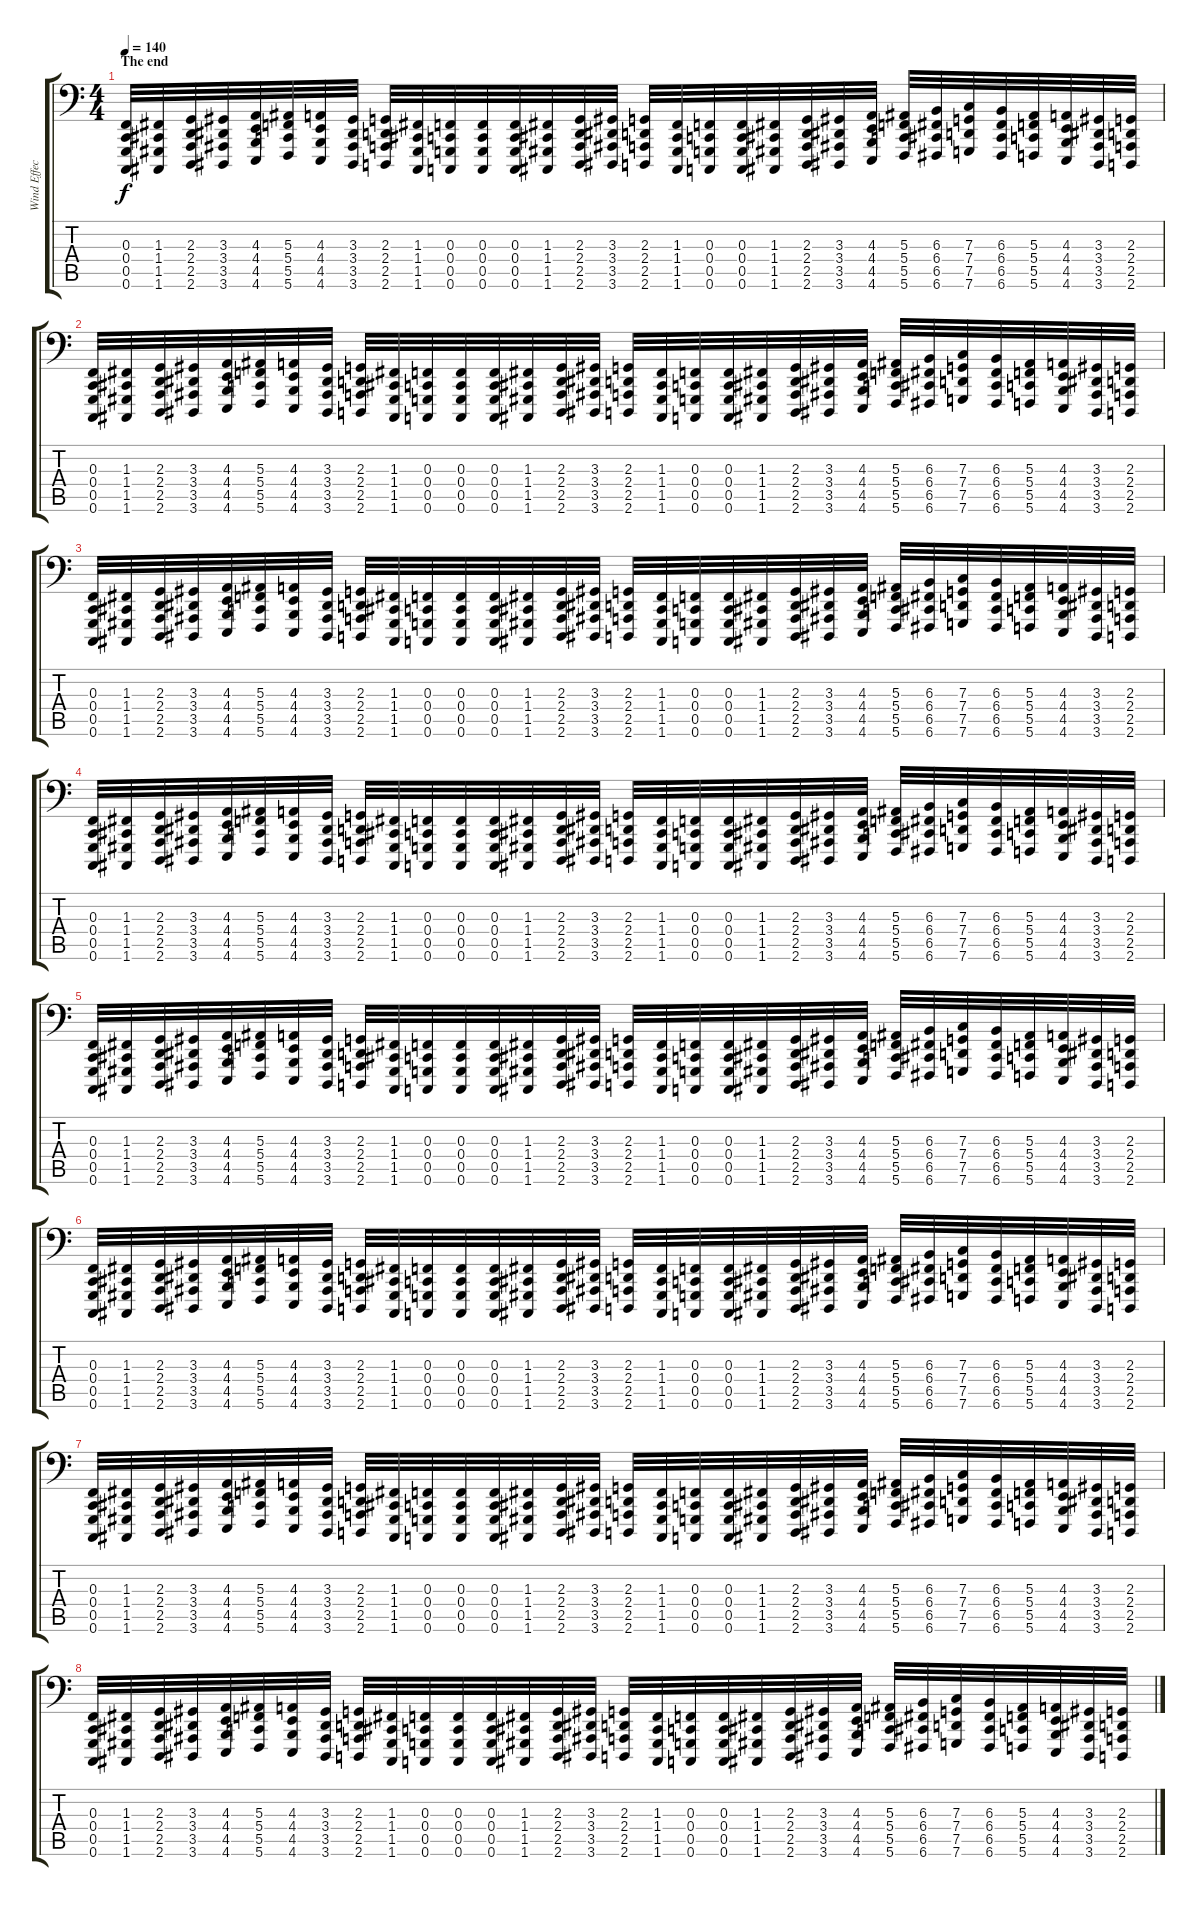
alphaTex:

\track ("Wind Effect" "Wind Effec") {instrument breathnoise}
\staff {score tabs}
\tuning (D3 A2 F2 C2 G1 C1) {hide}
\ts (4 4)
\section ("" "The end")
\tempo 140
\clef f4
\ks c
(0.3 0.4 0.5 0.6).32{dy f} (1.3 1.4 1.5 1.6).32 (2.3 2.4 2.5 2.6).32 (3.3 3.4 3.5 3.6).32 (4.3 4.4 4.5 4.6).32 (5.3 5.4 5.5 5.6).32 (4.3 4.4 4.5 4.6).32 (3.3 3.4 3.5 3.6).32 (2.3 2.4 2.5 2.6).32 (1.3 1.4 1.5 1.6).32 (0.3 0.4 0.5 0.6).32 (0.3 0.4 0.5 0.6).32 (0.3 0.4 0.5 0.6).32 (1.3 1.4 1.5 1.6).32 (2.3 2.4 2.5 2.6).32 (3.3 3.4 3.5 3.6).32 (2.3 2.4 2.5 2.6).32 (1.3 1.4 1.5 1.6).32 (0.3 0.4 0.5 0.6).32 (0.3 0.4 0.5 0.6).32 (1.3 1.4 1.5 1.6).32 (2.3 2.4 2.5 2.6).32 (3.3 3.4 3.5 3.6).32 (4.3 4.4 4.5 4.6).32 (5.3 5.4 5.5 5.6).32 (6.3 6.4 6.5 6.6).32 (7.3 7.4 7.5 7.6).32 (6.3 6.4 6.5 6.6).32 (5.3 5.4 5.5 5.6).32 (4.3 4.4 4.5 4.6).32 (3.3 3.4 3.5 3.6).32 (2.3 2.4 2.5 2.6).32 |
(0.3 0.4 0.5 0.6).32 (1.3 1.4 1.5 1.6).32 (2.3 2.4 2.5 2.6).32 (3.3 3.4 3.5 3.6).32 (4.3 4.4 4.5 4.6).32 (5.3 5.4 5.5 5.6).32 (4.3 4.4 4.5 4.6).32 (3.3 3.4 3.5 3.6).32 (2.3 2.4 2.5 2.6).32 (1.3 1.4 1.5 1.6).32 (0.3 0.4 0.5 0.6).32 (0.3 0.4 0.5 0.6).32 (0.3 0.4 0.5 0.6).32 (1.3 1.4 1.5 1.6).32 (2.3 2.4 2.5 2.6).32 (3.3 3.4 3.5 3.6).32 (2.3 2.4 2.5 2.6).32 (1.3 1.4 1.5 1.6).32 (0.3 0.4 0.5 0.6).32 (0.3 0.4 0.5 0.6).32 (1.3 1.4 1.5 1.6).32 (2.3 2.4 2.5 2.6).32 (3.3 3.4 3.5 3.6).32 (4.3 4.4 4.5 4.6).32 (5.3 5.4 5.5 5.6).32 (6.3 6.4 6.5 6.6).32 (7.3 7.4 7.5 7.6).32 (6.3 6.4 6.5 6.6).32 (5.3 5.4 5.5 5.6).32 (4.3 4.4 4.5 4.6).32 (3.3 3.4 3.5 3.6).32 (2.3 2.4 2.5 2.6).32 |
(0.3 0.4 0.5 0.6).32 (1.3 1.4 1.5 1.6).32 (2.3 2.4 2.5 2.6).32 (3.3 3.4 3.5 3.6).32 (4.3 4.4 4.5 4.6).32 (5.3 5.4 5.5 5.6).32 (4.3 4.4 4.5 4.6).32 (3.3 3.4 3.5 3.6).32 (2.3 2.4 2.5 2.6).32 (1.3 1.4 1.5 1.6).32 (0.3 0.4 0.5 0.6).32 (0.3 0.4 0.5 0.6).32 (0.3 0.4 0.5 0.6).32 (1.3 1.4 1.5 1.6).32 (2.3 2.4 2.5 2.6).32 (3.3 3.4 3.5 3.6).32 (2.3 2.4 2.5 2.6).32 (1.3 1.4 1.5 1.6).32 (0.3 0.4 0.5 0.6).32 (0.3 0.4 0.5 0.6).32 (1.3 1.4 1.5 1.6).32 (2.3 2.4 2.5 2.6).32 (3.3 3.4 3.5 3.6).32 (4.3 4.4 4.5 4.6).32 (5.3 5.4 5.5 5.6).32 (6.3 6.4 6.5 6.6).32 (7.3 7.4 7.5 7.6).32 (6.3 6.4 6.5 6.6).32 (5.3 5.4 5.5 5.6).32 (4.3 4.4 4.5 4.6).32 (3.3 3.4 3.5 3.6).32 (2.3 2.4 2.5 2.6).32 |
(0.3 0.4 0.5 0.6).32 (1.3 1.4 1.5 1.6).32 (2.3 2.4 2.5 2.6).32 (3.3 3.4 3.5 3.6).32 (4.3 4.4 4.5 4.6).32 (5.3 5.4 5.5 5.6).32 (4.3 4.4 4.5 4.6).32 (3.3 3.4 3.5 3.6).32 (2.3 2.4 2.5 2.6).32 (1.3 1.4 1.5 1.6).32 (0.3 0.4 0.5 0.6).32 (0.3 0.4 0.5 0.6).32 (0.3 0.4 0.5 0.6).32 (1.3 1.4 1.5 1.6).32 (2.3 2.4 2.5 2.6).32 (3.3 3.4 3.5 3.6).32 (2.3 2.4 2.5 2.6).32 (1.3 1.4 1.5 1.6).32 (0.3 0.4 0.5 0.6).32 (0.3 0.4 0.5 0.6).32 (1.3 1.4 1.5 1.6).32 (2.3 2.4 2.5 2.6).32 (3.3 3.4 3.5 3.6).32 (4.3 4.4 4.5 4.6).32 (5.3 5.4 5.5 5.6).32 (6.3 6.4 6.5 6.6).32 (7.3 7.4 7.5 7.6).32 (6.3 6.4 6.5 6.6).32 (5.3 5.4 5.5 5.6).32 (4.3 4.4 4.5 4.6).32 (3.3 3.4 3.5 3.6).32 (2.3 2.4 2.5 2.6).32 |
(0.3 0.4 0.5 0.6).32 (1.3 1.4 1.5 1.6).32 (2.3 2.4 2.5 2.6).32 (3.3 3.4 3.5 3.6).32 (4.3 4.4 4.5 4.6).32 (5.3 5.4 5.5 5.6).32 (4.3 4.4 4.5 4.6).32 (3.3 3.4 3.5 3.6).32 (2.3 2.4 2.5 2.6).32 (1.3 1.4 1.5 1.6).32 (0.3 0.4 0.5 0.6).32 (0.3 0.4 0.5 0.6).32 (0.3 0.4 0.5 0.6).32 (1.3 1.4 1.5 1.6).32 (2.3 2.4 2.5 2.6).32 (3.3 3.4 3.5 3.6).32 (2.3 2.4 2.5 2.6).32 (1.3 1.4 1.5 1.6).32 (0.3 0.4 0.5 0.6).32 (0.3 0.4 0.5 0.6).32 (1.3 1.4 1.5 1.6).32 (2.3 2.4 2.5 2.6).32 (3.3 3.4 3.5 3.6).32 (4.3 4.4 4.5 4.6).32 (5.3 5.4 5.5 5.6).32 (6.3 6.4 6.5 6.6).32 (7.3 7.4 7.5 7.6).32 (6.3 6.4 6.5 6.6).32 (5.3 5.4 5.5 5.6).32 (4.3 4.4 4.5 4.6).32 (3.3 3.4 3.5 3.6).32 (2.3 2.4 2.5 2.6).32 |
(0.3 0.4 0.5 0.6).32 (1.3 1.4 1.5 1.6).32 (2.3 2.4 2.5 2.6).32 (3.3 3.4 3.5 3.6).32 (4.3 4.4 4.5 4.6).32 (5.3 5.4 5.5 5.6).32 (4.3 4.4 4.5 4.6).32 (3.3 3.4 3.5 3.6).32 (2.3 2.4 2.5 2.6).32 (1.3 1.4 1.5 1.6).32 (0.3 0.4 0.5 0.6).32 (0.3 0.4 0.5 0.6).32 (0.3 0.4 0.5 0.6).32 (1.3 1.4 1.5 1.6).32 (2.3 2.4 2.5 2.6).32 (3.3 3.4 3.5 3.6).32 (2.3 2.4 2.5 2.6).32 (1.3 1.4 1.5 1.6).32 (0.3 0.4 0.5 0.6).32 (0.3 0.4 0.5 0.6).32 (1.3 1.4 1.5 1.6).32 (2.3 2.4 2.5 2.6).32 (3.3 3.4 3.5 3.6).32 (4.3 4.4 4.5 4.6).32 (5.3 5.4 5.5 5.6).32 (6.3 6.4 6.5 6.6).32 (7.3 7.4 7.5 7.6).32 (6.3 6.4 6.5 6.6).32 (5.3 5.4 5.5 5.6).32 (4.3 4.4 4.5 4.6).32 (3.3 3.4 3.5 3.6).32 (2.3 2.4 2.5 2.6).32 |
(0.3 0.4 0.5 0.6).32 (1.3 1.4 1.5 1.6).32 (2.3 2.4 2.5 2.6).32 (3.3 3.4 3.5 3.6).32 (4.3 4.4 4.5 4.6).32 (5.3 5.4 5.5 5.6).32 (4.3 4.4 4.5 4.6).32 (3.3 3.4 3.5 3.6).32 (2.3 2.4 2.5 2.6).32 (1.3 1.4 1.5 1.6).32 (0.3 0.4 0.5 0.6).32 (0.3 0.4 0.5 0.6).32 (0.3 0.4 0.5 0.6).32 (1.3 1.4 1.5 1.6).32 (2.3 2.4 2.5 2.6).32 (3.3 3.4 3.5 3.6).32 (2.3 2.4 2.5 2.6).32 (1.3 1.4 1.5 1.6).32 (0.3 0.4 0.5 0.6).32 (0.3 0.4 0.5 0.6).32 (1.3 1.4 1.5 1.6).32 (2.3 2.4 2.5 2.6).32 (3.3 3.4 3.5 3.6).32 (4.3 4.4 4.5 4.6).32 (5.3 5.4 5.5 5.6).32 (6.3 6.4 6.5 6.6).32 (7.3 7.4 7.5 7.6).32 (6.3 6.4 6.5 6.6).32 (5.3 5.4 5.5 5.6).32 (4.3 4.4 4.5 4.6).32 (3.3 3.4 3.5 3.6).32 (2.3 2.4 2.5 2.6).32 |
(0.3 0.4 0.5 0.6).32 (1.3 1.4 1.5 1.6).32 (2.3 2.4 2.5 2.6).32 (3.3 3.4 3.5 3.6).32 (4.3 4.4 4.5 4.6).32 (5.3 5.4 5.5 5.6).32 (4.3 4.4 4.5 4.6).32 (3.3 3.4 3.5 3.6).32 (2.3 2.4 2.5 2.6).32 (1.3 1.4 1.5 1.6).32 (0.3 0.4 0.5 0.6).32 (0.3 0.4 0.5 0.6).32 (0.3 0.4 0.5 0.6).32 (1.3 1.4 1.5 1.6).32 (2.3 2.4 2.5 2.6).32 (3.3 3.4 3.5 3.6).32 (2.3 2.4 2.5 2.6).32 (1.3 1.4 1.5 1.6).32 (0.3 0.4 0.5 0.6).32 (0.3 0.4 0.5 0.6).32 (1.3 1.4 1.5 1.6).32 (2.3 2.4 2.5 2.6).32 (3.3 3.4 3.5 3.6).32 (4.3 4.4 4.5 4.6).32 (5.3 5.4 5.5 5.6).32 (6.3 6.4 6.5 6.6).32 (7.3 7.4 7.5 7.6).32 (6.3 6.4 6.5 6.6).32 (5.3 5.4 5.5 5.6).32 (4.3 4.4 4.5 4.6).32 (3.3 3.4 3.5 3.6).32 (2.3 2.4 2.5 2.6).32
